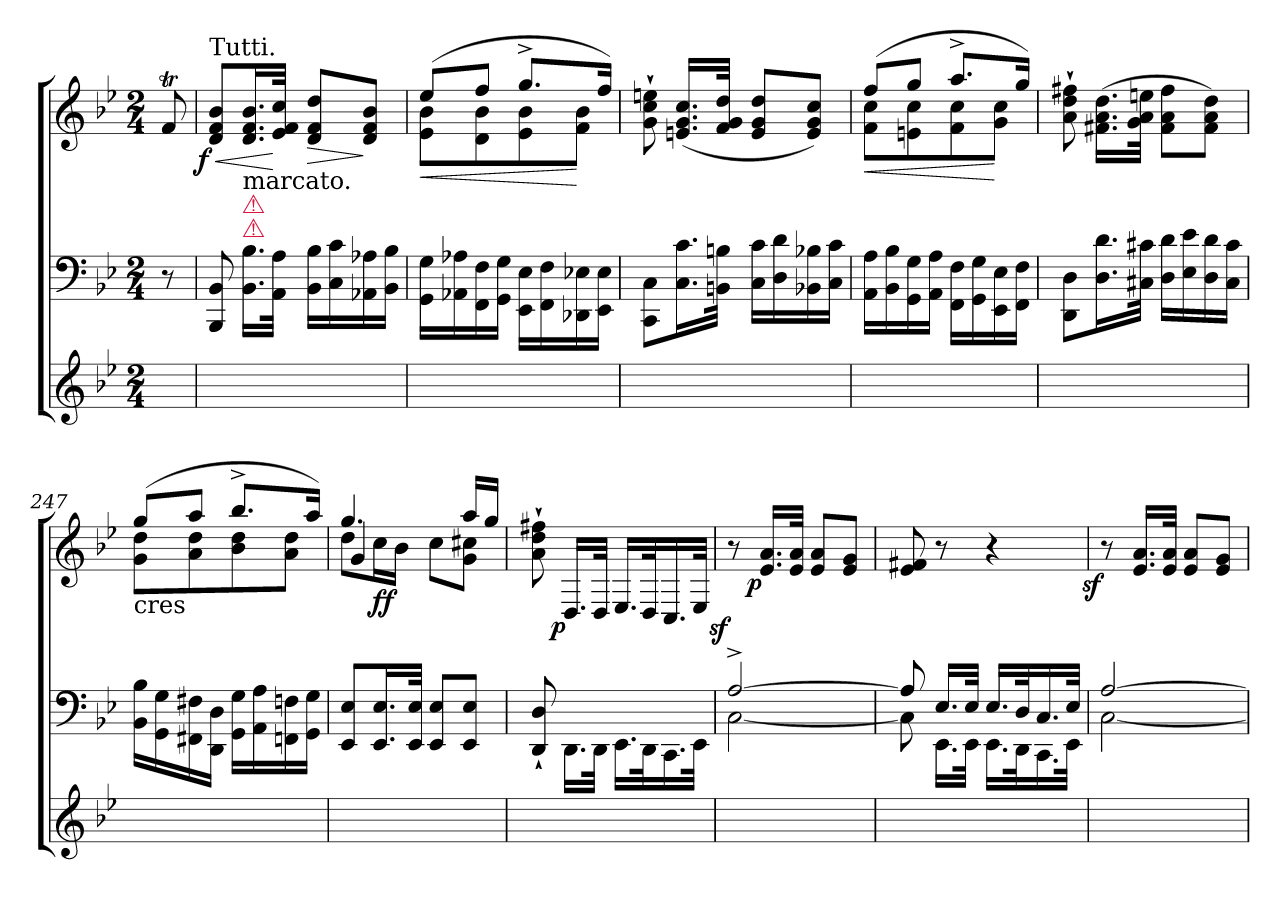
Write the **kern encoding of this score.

**kern	**kern	**kern	**dynam
*part2	*part1	*part1	*part1
*staff3	*staff2	*staff1	*staff1/2
*clefG2	*clefF4	*clefG2	*
*k[b-e-]	*k[b-e-]	*k[b-e-]	*
*M2/4	*M2/4	*M2/4	*
=	=	=	=
8ryy	8r	8fT!	.
=242	=242	=242	=242
!	!	!LO:TX:a:t=Tutti.	!
!	!	!	!LO:HP:b
!	!	!	!LO:DY:n=1:b:rj
2ryy	8BBB-! 8BB-!	8d! 8f! 8b-!L	< f
!	!LO:TX:a:color=crimson:t=⚠	!	!
!	!LO:TX:a:color=crimson:t=⚠	!	!
!	!LO:TX:a:t=marcato.	!	!
.	16.BB-!\ 16.B-!\LL	16.d! 16.f! 16.b-!L	.
.	32AA!\ 32A!\JJk	32e-! 32f! 32cc!JJk	[
!	!	!	!LO:HP:b
.	16BB-!\ 16B-!\LL	8d! 8f! 8dd!L	>
.	16C!\ 16c!\	.	.
.	16AA-X!\ 16A-X!\	8d! 8f! 8b-!J	]
.	16BB-!\ 16B-!\JJ	.	.
=243	=243	=243	=243
*	*	*^	*
!	!	!	!	!LO:HP:b
2ryy	16GG!\ 16G!\LL	(>8ee-!L	8e-!\ 8b-!\L	<
.	16AA-X!\ 16A-X!\	.	.	.
.	16FF!\ 16F!\	8ff!J	8d!\ 8b-!\	.
.	16GG!\ 16G!\JJ	.	.	.
.	16EE-!\ 16E-!\LL	8.gg^!L	8e-!\ 8b-!\	.
.	16FF!\ 16F!\	.	.	.
.	16DD-X!\ 16E-X!\	.	8f!\ 8b-!\J	[
.	16EE-!\ 16E-!\JJ	16ff!Jk)	.	.
*	*	*v	*v	*
=244	=244	=244	=244
2ryy	8CC!\ 8C!\L	8g!` 8cc!` 8een!`	.
.	16.C!\ 16.c!\L	(>16.en! 16.g! 16.cc!LL	.
.	32BBn!\ 32Bn!\JJk	32f! 32g! 32dd!JJk	.
.	16C!\ 16c!\LL	8e! 8g! 8dd!L	.
.	16D!\ 16d!\	.	.
.	16BB-X!\ 16B-X!\	8e! 8g! 8cc!J)	.
.	16C!\ 16c!\JJ	.	.
=245	=245	=245	=245
*	*	*^	*
!	!	!	!	!LO:HP:b
2ryy	16AA!\ 16A!\LL	(>8ff!L	8f!\ 8cc!\L	<
.	16BB-!\ 16B-!\	.	.	.
.	16GG!\ 16G!\	8gg!J	8en!\ 8cc!\	.
.	16AA!\ 16A!\JJ	.	.	.
.	16FF!\ 16F!\LL	8.aa^!L	8f!\ 8cc!\	.
.	16GG!\ 16G!\	.	.	.
.	16EE-!\ 16E-!\	.	8g!\ 8cc!\J	[
.	16FF!\ 16F!\JJ	16gg!Jk)	.	.
*	*	*v	*v	*
=246	=246	=246	=246
2ryy	8DD!\ 8D!\L	8a!` 8dd!` 8ff#X!`	.
.	16.D!\ 16.d!\L	(>16.f#X! 16.a! 16.dd!LL	.
.	32C#X!\ 32c#X!\JJk	32g! 32a! 32een!JJk	.
.	16D!\ 16d!\LL	8f#! 8a! 8ff#!L	.
.	16E-!\ 16e-!\	.	.
.	16D!\ 16d!\	8f#! 8a! 8dd!J)	.
.	16C#!\ 16c#!\JJ	.	.
=247	=247	=247	=247
*	*	*^	*
!	!	!LO:TX:b:t=cres	!	!
2ryy	16BB-!\ 16B-!\LL	(>8gg!L	8g!\ 8dd!\L	.
.	16GG!\ 16G!\	.	.	.
.	16FF#X!\ 16F#X!\	8aa!J	8a!\ 8dd!\	.
.	16DD!\ 16D!\JJ	.	.	.
.	16GG!\ 16G!\LL	8.bb-^!L	8b-!\ 8dd!\	.
.	16AA!\ 16A!\	.	.	.
.	16FFn!\ 16Fn!\	.	8a!\ 8dd!\J	.
.	16GG!\ 16G!\JJ	16aa!Jk)	.	.
=248	=248	=248	=248	=248
*	*	*	*^	*
2ryy	8EE-! 8E-!L	4.gg!	8dd!\L	4g!	.
!	!	!	!	!	!LO:DY:b
.	16.EE-! 16.E-!L	.	16cc!\L	.	ff
.	.	.	16b-!\JJ	.	.
.	32EE-! 32E-!JJk	.	.	.	.
.	8EE-! 8E-!L	.	8cc!\L	4ryy	.
.	8EE-! 8E-!J	16aa!LL	8g!\ 8cc#X!\J	.	.
.	.	16gg!JJ	.	.	.
*	*	*v	*v	*v	*
=249	=249	=249	=249
2ryy	8DD!` 8D!`	8a!` 8dd!` 8ff#X!`	.
!	!	!	!LO:DY:b:rj
.	16.DD!\LL	16.D!/LL	p
.	32DD!\JJk	32D!/JJk	.
.	16.EE-!\LL	16.E-!/LL	.
.	32DD!\K	32D!/K	.
.	16.CC!\	16.C!/	.
.	32EE-!\JJk	32E-!/JJk	.
=250	=250	=250	=250
*	*^	*	*
!	!	!	!	!LO:DY:b:rj
2ryy	[2A^!	[2C!	8r	sf
!	!	!	!	!LO:DY:b:rj
.	.	.	16.e-! 16.a!LL	p
.	.	.	32e-! 32a!JJk	.
.	.	.	8e-! 8a!L	.
.	.	.	8e-! 8g!J	.
=251	=251	=251	=251	=251
2ryy	8A!]	8C!]	8e-! 8f#X!	.
.	16.E-!LL	16.EE-!\LL	8r	.
.	32E-!JJk	32EE-!\JJk	.	.
.	16.E-!LL	16.EE-!\LL	4r	.
.	32D!K	32DD!\K	.	.
.	16.C!	16.CC!\	.	.
.	32E-!JJk	32EE-!\JJk	.	.
=252	=252	=252	=252	=252
!	!	!	!	!LO:DY:b:rj
2ryy	[2A!	[2C!	8r	sf
.	.	.	16.e-! 16.a!LL	.
.	.	.	32e-! 32a!JJk	.
.	.	.	8e-! 8a!L	.
.	.	.	8e-! 8g!J	.
*	*v	*v	*	*
=	=	=	=
*-	*-	*-	*-
